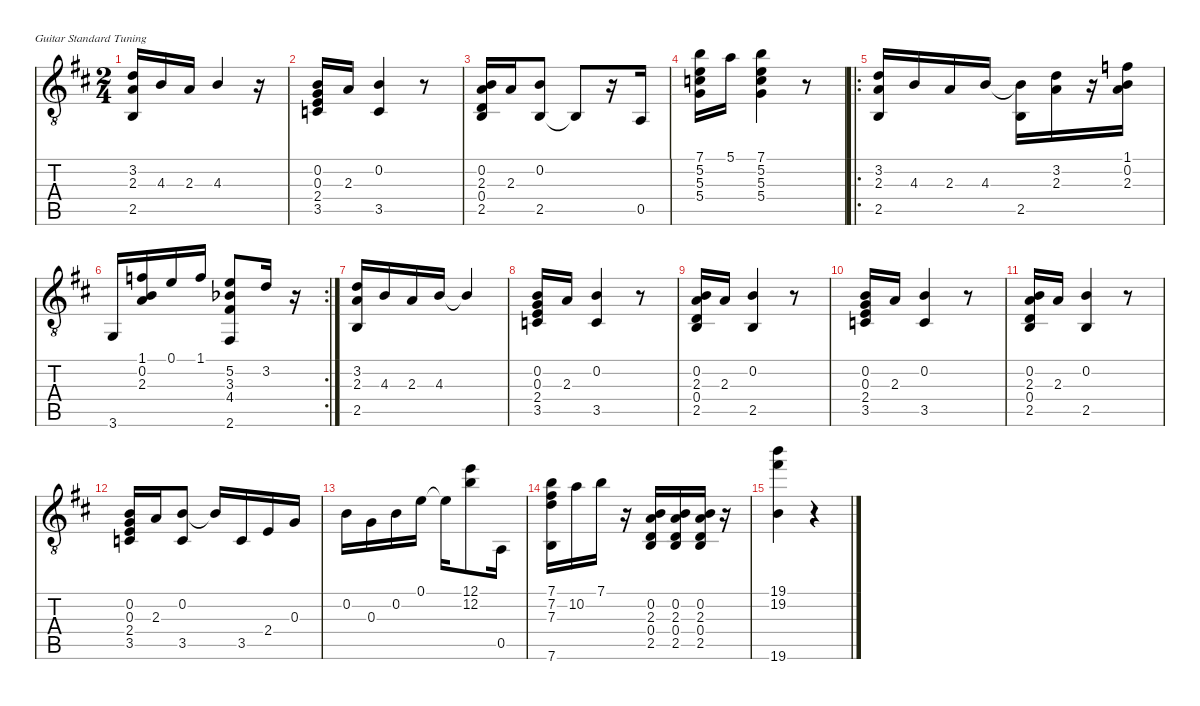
\defaultSystemsLayout 4
\hideDynamics
\bracketExtendMode nobrackets
\singleTrackTrackNamePolicy hidden
\multiTrackTrackNamePolicy hidden
\firstSystemTrackNameOrientation horizontal
\otherSystemsTrackNameOrientation horizontal
\extendBarLines
\chordDiagramsInScore
\track ("Classical Guitar" "Classical Guitar") {instrument brightacousticpiano}
\staff {score tabs}
\tuning (E4 B3 G3 D3 A2 E2)
\ts (2 4)
\tempo (120 hide)
\clef g2
\ottava 8vb
\ks d
(2.5{acc forcenatural} 2.3{acc forcenatural} 3.2{acc forcenatural}).16{dy mf beam Up} 4.3{acc forcenatural}.16{beam Up} 2.3{acc forcenatural}.16{beam Up} 4.3{acc forcenatural}.4{beam Up} r.16{beam Up} |
(3.5{acc forcenatural} 2.4{acc forcenatural} 0.3{acc forcenatural} 0.2{acc forcenatural}).16{beam Up} 2.3{acc forcenatural}.16{beam Up} (3.5{acc forcenatural} 0.2{acc forcenatural}).4{beam Up} r.8{beam Up} |
(2.5{acc forcenatural} 0.4{acc forcenatural} 2.3{acc forcenatural} 0.2{acc forcenatural}).16{beam Up} 2.3{acc forcenatural}.16{beam Up} (2.5{acc forcenatural} 0.2{acc forcenatural}).8{beam Up} 2.5{t acc forcenatural}.8{beam Up} r.16{beam Up} 0.5{acc forcenatural}.16{beam Up} |
(5.4{acc forcenatural} 5.3{acc forcenatural} 5.2{acc forcenatural} 7.1{acc forcenatural}).16{beam Down} 5.1{acc forcenatural}.16{beam Down} (5.4{acc forcenatural} 5.3{acc forcenatural} 5.2{acc forcenatural} 7.1{acc forcenatural}).4{beam Down} r.8{beam Down} |
\ro
(2.5{acc forcenatural} 2.3{acc forcenatural} 3.2{acc forcenatural}).16{beam Up} 4.3{acc forcenatural}.16{beam Up} 2.3{acc forcenatural}.16{beam Up} 4.3{acc forcenatural}.16{beam Up} (2.5{acc forcenatural} 4.3{t acc forcenatural}).16{beam Down} (2.3{acc forcenatural} 3.2{acc forcenatural}).16{beam Down} r.16{beam Down} (2.3{acc forcenatural} 0.2{acc forcenatural} 1.1{acc forcenatural}).16{beam Down} |
\rc 2
3.6{acc forcenatural}.16{beam Up} (2.3{acc forcenatural} 0.2{acc forcenatural} 1.1{acc forcenatural}).16{beam Up} 0.1{acc forcenatural}.16{beam Up} 1.1{acc forcenatural}.16{beam Up} (2.6{acc #} 4.4{acc #} 3.3{acc b} 5.2{acc forcenatural}).8{beam Up} 3.2{acc forcenatural}.16{beam Up} r.16{beam Up} |
(2.5{acc forcenatural} 2.3{acc forcenatural} 3.2{acc forcenatural}).16{beam Up} 4.3{acc forcenatural}.16{beam Up} 2.3{acc forcenatural}.16{beam Up} 4.3{acc forcenatural}.16{beam Up} 4.3{t acc forcenatural}.4{beam Up} |
(3.5{acc forcenatural} 2.4{acc forcenatural} 0.3{acc forcenatural} 0.2{acc forcenatural}).16{beam Up} 2.3{acc forcenatural}.16{beam Up} (3.5{acc forcenatural} 0.2{acc forcenatural}).4{beam Up} r.8{beam Up} |
(2.5{acc forcenatural} 0.4{acc forcenatural} 2.3{acc forcenatural} 0.2{acc forcenatural}).16{beam Up} 2.3{acc forcenatural}.16{beam Up} (2.5{acc forcenatural} 0.2{acc forcenatural}).4{beam Up} r.8{beam Up} |
(3.5{acc forcenatural} 2.4{acc forcenatural} 0.3{acc forcenatural} 0.2{acc forcenatural}).16{beam Up} 2.3{acc forcenatural}.16{beam Up} (3.5{acc forcenatural} 0.2{acc forcenatural}).4{beam Up} r.8{beam Up} |
(2.5{acc forcenatural} 0.4{acc forcenatural} 2.3{acc forcenatural} 0.2{acc forcenatural}).16{beam Up} 2.3{acc forcenatural}.16{beam Up} (2.5{acc forcenatural} 0.2{acc forcenatural}).4{beam Up} r.8{beam Up} |
(3.5{acc forcenatural} 2.4{acc forcenatural} 0.3{acc forcenatural} 0.2{acc forcenatural}).16{beam Up} 2.3{acc forcenatural}.16{beam Up} (3.5{acc forcenatural} 0.2{acc forcenatural}).8{beam Up} 0.2{t acc forcenatural}.16{beam Up} 3.5{acc forcenatural}.16{beam Up} 2.4{acc forcenatural}.16{beam Up} 0.3{acc forcenatural}.16{beam Up} |
0.2{acc forcenatural}.16{beam Down} 0.3{acc forcenatural}.16{beam Down} 0.2{acc forcenatural}.16{beam Down} 0.1{acc forcenatural}.16{beam Down} 0.1{t acc forcenatural}.16{beam Down} (12.2{acc forcenatural} 12.1{acc forcenatural}).8{beam Down} 0.5{acc forcenatural}.16{beam Down} |
(7.6{acc forcenatural} 7.3{acc forcenatural} 7.2{acc #} 7.1{acc forcenatural}).16{beam Down} 10.2{acc forcenatural}.16{beam Down} 7.1{acc forcenatural}.16{beam Down} r.16{beam Down} (2.5{acc forcenatural} 0.4{acc forcenatural} 2.3{acc forcenatural} 0.2{acc forcenatural}).16{beam Up} (2.5{acc forcenatural} 0.4{acc forcenatural} 2.3{acc forcenatural} 0.2{acc forcenatural}).16{beam Up} (2.5{acc forcenatural} 0.4{acc forcenatural} 2.3{acc forcenatural} 0.2{acc forcenatural}).16{beam Up} r.16{beam Up} |
(19.6{acc forcenatural} 19.2{acc #} 19.1{acc forcenatural}).4{beam Down} r.4{beam Down}
